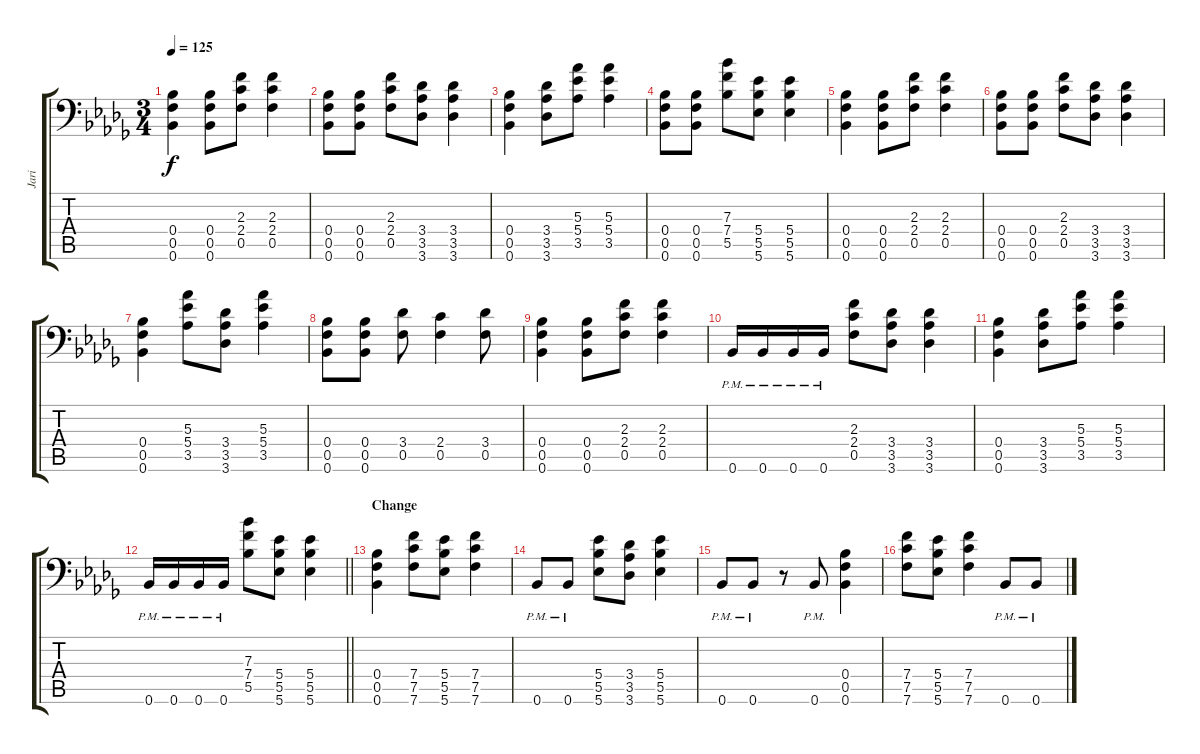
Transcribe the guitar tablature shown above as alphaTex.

\track ("Jari" "Jari") {instrument distortionguitar}
\staff {score tabs}
\tuning (C4 G3 Eb3 Bb2 F2 Bb1) {hide}
\ts (3 4)
\tempo 125
\clef f4
\ks bbminor
(0.4 0.5 0.6).4{dy f} (0.4 0.5 0.6).8 (2.3 2.4 0.5).8 (2.3 2.4 0.5).4 |
(0.4 0.5 0.6).8 (0.4 0.5 0.6).8 (2.3 2.4 0.5).8 (3.4 3.5 3.6).8 (3.4 3.5 3.6).4 |
(0.4 0.5 0.6).4 (3.4 3.5 3.6).8 (5.3 5.4 3.5).8 (5.3 5.4 3.5).4 |
(0.4 0.5 0.6).8 (0.4 0.5 0.6).8 (7.3 7.4 5.5).8 (5.4 5.5 5.6).8 (5.4 5.5 5.6).4 |
(0.4 0.5 0.6).4 (0.4 0.5 0.6).8 (2.3 2.4 0.5).8 (2.3 2.4 0.5).4 |
(0.4 0.5 0.6).8 (0.4 0.5 0.6).8 (2.3 2.4 0.5).8 (3.4 3.5 3.6).8 (3.4 3.5 3.6).4 |
(0.4 0.5 0.6).4 (5.3 5.4 3.5).8 (3.4 3.5 3.6).8 (5.3 5.4 3.5).4 |
(0.4 0.5 0.6).8 (0.4 0.5 0.6).8 (3.4 0.5).8 (2.4 0.5).4 (3.4 0.5).8 |
(0.4 0.5 0.6).4 (0.4 0.5 0.6).8 (2.3 2.4 0.5).8 (2.3 2.4 0.5).4 |
0.6{pm}.16 0.6{pm}.16 0.6{pm}.16 0.6{pm}.16 (2.3 2.4 0.5).8 (3.4 3.5 3.6).8 (3.4 3.5 3.6).4 |
(0.4 0.5 0.6).4 (3.4 3.5 3.6).8 (5.3 5.4 3.5).8 (5.3 5.4 3.5).4 |
\barLineRight lightlight
0.6{pm}.16 0.6{pm}.16 0.6{pm}.16 0.6{pm}.16 (7.3 7.4 5.5).8 (5.4 5.5 5.6).8 (5.4 5.5 5.6).4 |
\section ("" "Change")
(0.4 0.5 0.6).4 (7.4 7.5 7.6).8 (5.4 5.5 5.6).8 (7.4 7.5 7.6).4 |
0.6{pm}.8 0.6{pm}.8 (5.4 5.5 5.6).8 (3.4 3.5 3.6).8 (5.4 5.5 5.6).4 |
0.6{pm}.8 0.6{pm}.8 r.8 0.6{pm}.8 (0.4 0.5 0.6).4 |
(7.4 7.5 7.6).8 (5.4 5.5 5.6).8 (7.4 7.5 7.6).4 0.6{pm}.8 0.6{pm}.8
